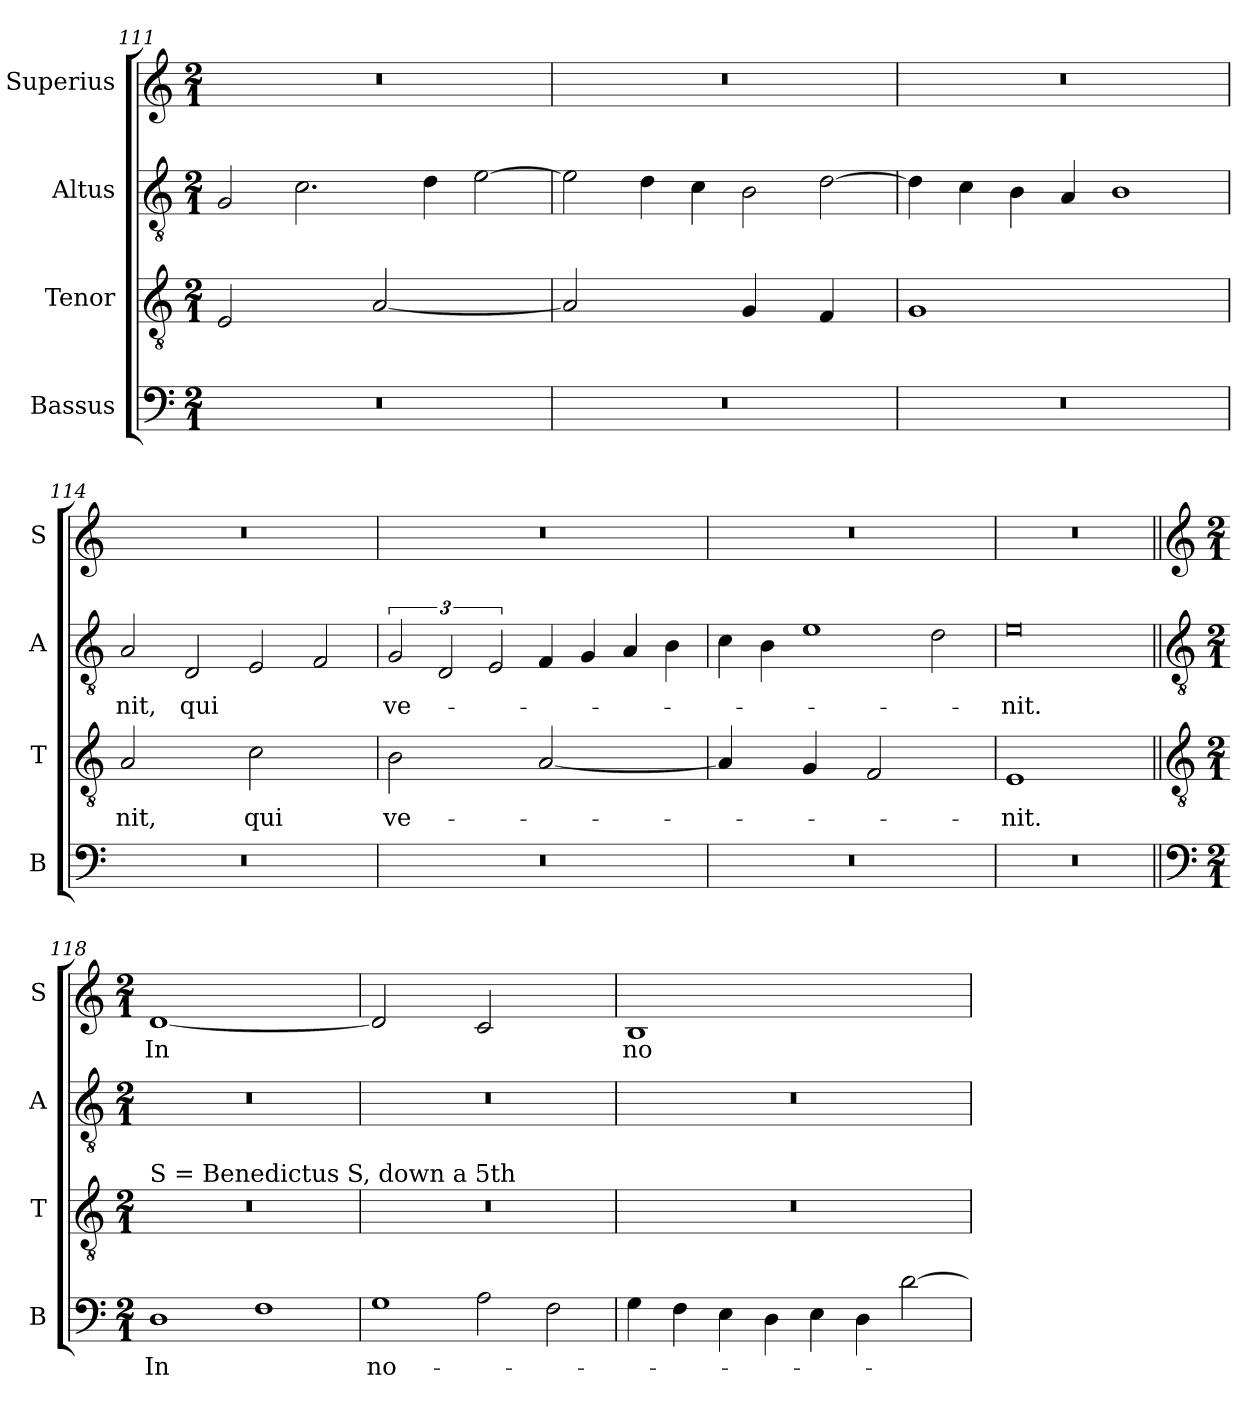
**kern	**text	**kern	**text	**kern	**text	**kern	**text
*part4	*part4	*part3	*part3	*part2	*part2	*part1	*part1
*staff4	*staff4	*staff3	*staff3	*staff2	*staff2	*staff1	*staff1
*I"Bassus	*	*I"Tenor	*	*I"Altus	*	*I"Superius	*
*I'B	*	*I'T	*	*I'A	*	*I'S	*
*clefF4	*	*clefGv2	*	*clefGv2	*	*clefG2	*
*k[]	*	*k[]	*	*k[]	*	*k[]	*
*M2/1	*	*M2/1	*	*M2/1	*	*M2/1	*
=111	=111	=111	=111	=111	=111	=111	=111
!	!	!LO:N:vis=2	!	!	!	!	!
0r	.	1E	.	2G/	.	0r	.
.	.	.	.	2.c\	.	.	.
!	!	!LO:N:vis=2	!	!	!	!	!
.	.	[1A	.	.	.	.	.
.	.	.	.	4d\	.	.	.
.	.	.	.	[2e\	.	.	.
=112	=112	=112	=112	=112	=112	=112	=112
!	!	!LO:N:vis=2	!	!	!	!	!
0r	.	1A]	.	2e\]	.	0r	.
.	.	.	.	4d\	.	.	.
.	.	.	.	4c\	.	.	.
!	!	!LO:N:vis=4	!	!	!	!	!
.	.	2G/	.	2B\	.	.	.
!	!	!LO:N:vis=4	!	!	!	!	!
.	.	2F/	.	[2d\	.	.	.
=113	=113	=113	=113	=113	=113	=113	=113
!	!	!LO:N:vis=1	!	!	!	!	!
0r	.	0G	.	4d\]	.	0r	.
.	.	.	.	4c\	.	.	.
.	.	.	.	4B\	.	.	.
.	.	.	.	4A/	.	.	.
.	.	.	.	1B	.	.	.
=114	=114	=114	=114	=114	=114	=114	=114
!	!	!LO:N:vis=2	!	!	!	!	!
0r	.	1A	-nit,	2A/	-nit,	0r	.
.	.	.	.	2D/	qui	.	.
!	!	!LO:N:vis=2	!	!	!	!	!
.	.	1c	qui	2E/	.	.	.
.	.	.	.	2F/	.	.	.
=115	=115	=115	=115	=115	=115	=115	=115
!	!	!LO:N:vis=2	!	!	!	!	!
0r	.	1B	ve-	3G/	ve-	0r	.
.	.	.	.	3D/	.	.	.
.	.	.	.	3E/	.	.	.
!	!	!LO:N:vis=2	!	!	!	!	!
.	.	[1A	.	4F/	.	.	.
.	.	.	.	4G/	.	.	.
.	.	.	.	4A/	.	.	.
.	.	.	.	4B\	.	.	.
=116	=116	=116	=116	=116	=116	=116	=116
!	!	!LO:N:vis=4	!	!	!	!	!
0r	.	2A/]	.	4c\	.	0r	.
.	.	.	.	4B\	.	.	.
!	!	!LO:N:vis=4	!	!	!	!	!
.	.	2G/	.	1e	.	.	.
!	!	!LO:N:vis=2	!	!	!	!	!
.	.	1F	.	.	.	.	.
.	.	.	.	2d\	.	.	.
=117	=117	=117	=117	=117	=117	=117	=117
!	!	!LO:N:vis=1	!	!	!	!	!
0r	.	0E	-nit.	0e	-nit.	0r	.
!!LO:LB:g=z
=118||	=118||	=118||	=118||	=118||	=118||	=118||	=118||
*clefF4	*	*clefGv2	*	*clefGv2	*	*clefG2	*
*k[]	*	*k[]	*	*k[]	*	*k[]	*
*M2/1	*	*M2/1	*	*M2/1	*	*M2/1	*
!	!	!LO:TX:a:t=S = Benedictus S, down a 5th	!	!	!	!	!
!	!	!	!	!	!	!LO:N:vis=1	!
1D	In	0r	.	0r	.	[0d	In
1F	.	.	.	.	.	.	.
=119	=119	=119	=119	=119	=119	=119	=119
!	!	!	!	!	!	!LO:N:vis=2	!
1G	no-	0r	.	0r	.	1d]	.
!	!	!	!	!	!	!LO:N:vis=2	!
2A\	.	.	.	.	.	1c	.
2F\	.	.	.	.	.	.	.
=120	=120	=120	=120	=120	=120	=120	=120
!	!	!	!	!	!	!LO:N:vis=1	!
4G\	.	0r	.	0r	.	0B	no-
4F\	.	.	.	.	.	.	.
4E\	.	.	.	.	.	.	.
4D\	.	.	.	.	.	.	.
4E\	.	.	.	.	.	.	.
4D\	.	.	.	.	.	.	.
[2d\	.	.	.	.	.	.	.
=	=	=	=	=	=	=	=
*-	*-	*-	*-	*-	*-	*-	*-
